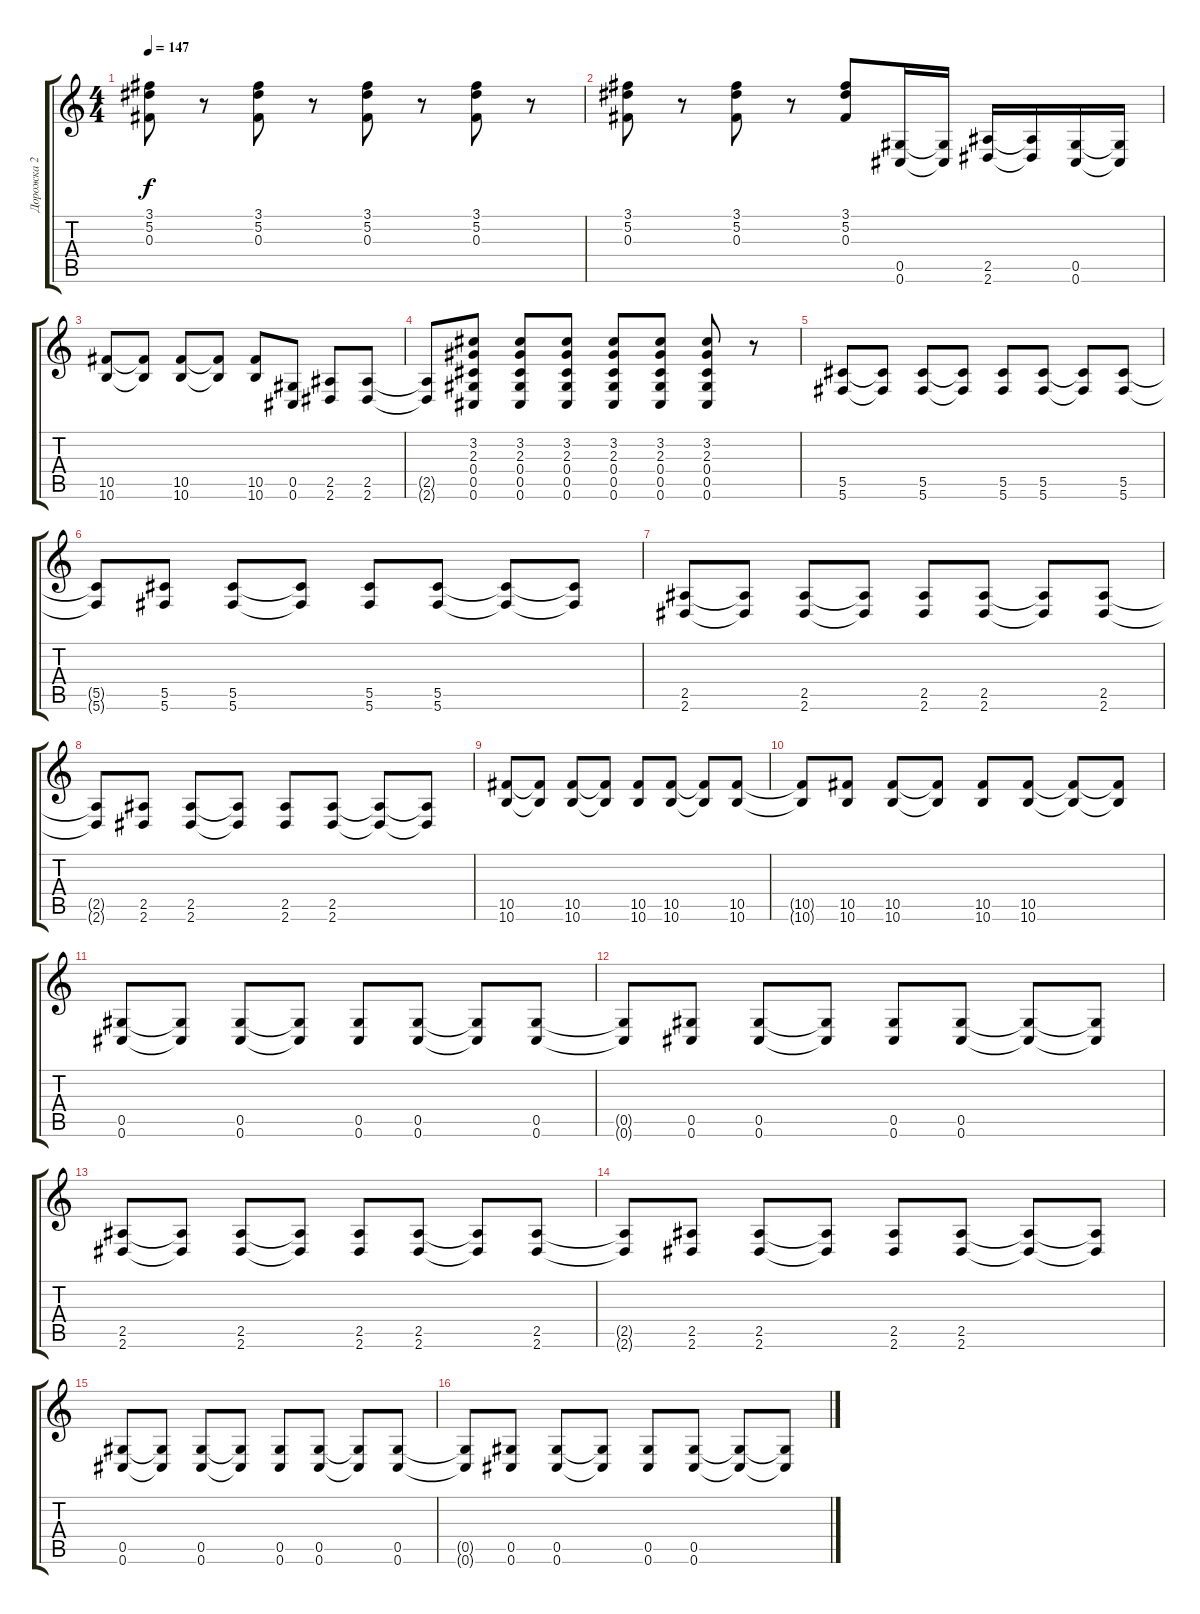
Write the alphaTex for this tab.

\track ("Дорожка 2" "Дорожка 2") {instrument distortionguitar}
\staff {score tabs}
\tuning (Eb4 Bb3 Gb3 Db3 Ab2 Db2) {hide}
\ts (4 4)
\tempo 147
\clef g2
\ks c
(3.1 5.2 0.3).8{dy f} r.8 (3.1 5.2 0.3).8 r.8 (3.1 5.2 0.3).8 r.8 (3.1 5.2 0.3).8 r.8 |
(3.1 5.2 0.3).8 r.8 (3.1 5.2 0.3).8 r.8 (3.1 5.2 0.3).8 (0.5 0.6).16 (0.5{t} 0.6{t}).16 (2.5 2.6).16 (2.5{t} 2.6{t}).16 (0.5 0.6).16 (0.5{t} 0.6{t}).16 |
(10.5 10.6).8 (10.5{t} 10.6{t}).8 (10.5 10.6).8 (10.5{t} 10.6{t}).8 (10.5 10.6).8 (0.5 0.6).8 (2.5 2.6).8 (2.5 2.6).8 |
(2.5{t} 2.6{t}).8 (3.2 2.3 0.4 0.5 0.6).8 (3.2 2.3 0.4 0.5 0.6).8 (3.2 2.3 0.4 0.5 0.6).8 (3.2 2.3 0.4 0.5 0.6).8 (3.2 2.3 0.4 0.5 0.6).8 (3.2 2.3 0.4 0.5 0.6).8 r.8 |
(5.5 5.6).8 (5.5{t} 5.6{t}).8 (5.5 5.6).8 (5.5{t} 5.6{t}).8 (5.5 5.6).8 (5.5 5.6).8 (5.5{t} 5.6{t}).8 (5.5 5.6).8 |
(5.5{t} 5.6{t}).8 (5.5 5.6).8 (5.5 5.6).8 (5.5{t} 5.6{t}).8 (5.5 5.6).8 (5.5 5.6).8 (5.5{t} 5.6{t}).8 (5.5{t} 5.6{t}).8 |
(2.5 2.6).8 (2.5{t} 2.6{t}).8 (2.5 2.6).8 (2.5{t} 2.6{t}).8 (2.5 2.6).8 (2.5 2.6).8 (2.5{t} 2.6{t}).8 (2.5 2.6).8 |
(2.5{t} 2.6{t}).8 (2.5 2.6).8 (2.5 2.6).8 (2.5{t} 2.6{t}).8 (2.5 2.6).8 (2.5 2.6).8 (2.5{t} 2.6{t}).8 (2.5{t} 2.6{t}).8 |
(10.5 10.6).8 (10.5{t} 10.6{t}).8 (10.5 10.6).8 (10.5{t} 10.6{t}).8 (10.5 10.6).8 (10.5 10.6).8 (10.5{t} 10.6{t}).8 (10.5 10.6).8 |
(10.5{t} 10.6{t}).8 (10.5 10.6).8 (10.5 10.6).8 (10.5{t} 10.6{t}).8 (10.5 10.6).8 (10.5 10.6).8 (10.5{t} 10.6{t}).8 (10.5{t} 10.6{t}).8 |
(0.5 0.6).8 (0.5{t} 0.6{t}).8 (0.5 0.6).8 (0.5{t} 0.6{t}).8 (0.5 0.6).8 (0.5 0.6).8 (0.5{t} 0.6{t}).8 (0.5 0.6).8 |
(0.5{t} 0.6{t}).8 (0.5 0.6).8 (0.5 0.6).8 (0.5{t} 0.6{t}).8 (0.5 0.6).8 (0.5 0.6).8 (0.5{t} 0.6{t}).8 (0.5{t} 0.6{t}).8 |
(2.5 2.6).8 (2.5{t} 2.6{t}).8 (2.5 2.6).8 (2.5{t} 2.6{t}).8 (2.5 2.6).8 (2.5 2.6).8 (2.5{t} 2.6{t}).8 (2.5 2.6).8 |
(2.5{t} 2.6{t}).8 (2.5 2.6).8 (2.5 2.6).8 (2.5{t} 2.6{t}).8 (2.5 2.6).8 (2.5 2.6).8 (2.5{t} 2.6{t}).8 (2.5{t} 2.6{t}).8 |
(0.5 0.6).8 (0.5{t} 0.6{t}).8 (0.5 0.6).8 (0.5{t} 0.6{t}).8 (0.5 0.6).8 (0.5 0.6).8 (0.5{t} 0.6{t}).8 (0.5 0.6).8 |
(0.5{t} 0.6{t}).8 (0.5 0.6).8 (0.5 0.6).8 (0.5{t} 0.6{t}).8 (0.5 0.6).8 (0.5 0.6).8 (0.5{t} 0.6{t}).8 (0.5{t} 0.6{t}).8
